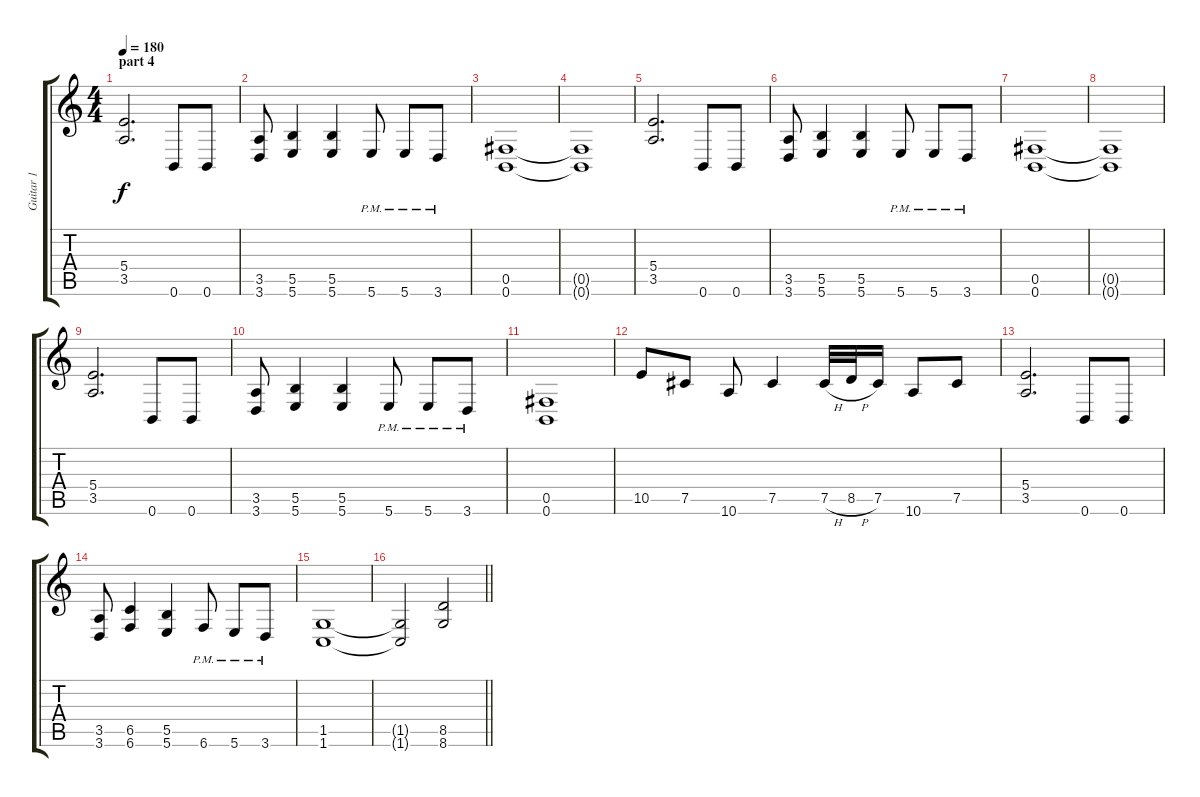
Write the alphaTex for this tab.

\track ("Guitar 1" "Guitar 1") {instrument distortionguitar}
\staff {score tabs}
\tuning (Db4 Ab3 E3 B2 Gb2 B1) {hide}
\ts (4 4)
\section ("" "part 4")
\tempo 180
\clef g2
\ks c
(5.4 3.5).2{d dy f} 0.6.8 0.6.8 |
(3.5 3.6).8 (5.5 5.6).4 (5.5 5.6).4 5.6{pm}.8 5.6{pm}.8 3.6{pm}.8 |
(0.5 0.6).1 |
(0.5{t} 0.6{t}).1 |
(5.4 3.5).2{d} 0.6.8 0.6.8 |
(3.5 3.6).8 (5.5 5.6).4 (5.5 5.6).4 5.6{pm}.8 5.6{pm}.8 3.6{pm}.8 |
(0.5 0.6).1 |
(0.5{t} 0.6{t}).1 |
(5.4 3.5).2{d} 0.6.8 0.6.8 |
(3.5 3.6).8 (5.5 5.6).4 (5.5 5.6).4 5.6{pm}.8 5.6{pm}.8 3.6{pm}.8 |
(0.5 0.6).1 |
10.5.8 7.5.8 10.6.8 7.5.4 7.5{h}.32 8.5{h}.32 7.5.16 10.6.8 7.5.8 |
(5.4 3.5).2{d} 0.6.8 0.6.8 |
(3.5 3.6).8 (6.5 6.6).4 (5.5 5.6).4 6.6{pm}.8 5.6{pm}.8 3.6{pm}.8 |
(1.5 1.6).1 |
\barLineRight lightlight
(1.5{t} 1.6{t}).2 (8.5 8.6{ss}).2
